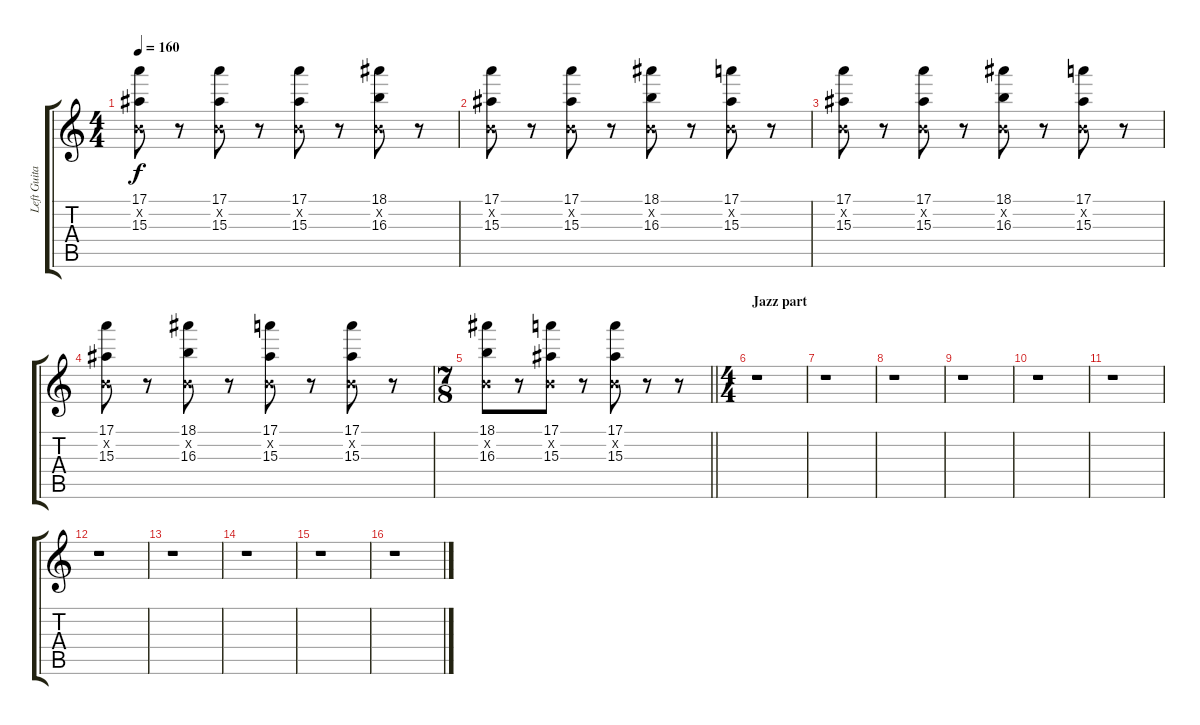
\track ("Left Guitar" "Left Guita") {instrument distortionguitar}
\staff {score tabs}
\tuning (E4 B3 G3 D3 A2 E2) {hide}
\ts (4 4)
\tempo 160
\clef g2
\ks c
(17.1 0.2{x} 15.3).8{dy f} r.8 (17.1 0.2{x} 15.3).8 r.8 (17.1 0.2{x} 15.3).8 r.8 (18.1 0.2{x} 16.3).8 r.8 |
(17.1 0.2{x} 15.3).8 r.8 (17.1 0.2{x} 15.3).8 r.8 (18.1 0.2{x} 16.3).8 r.8 (17.1 0.2{x} 15.3).8 r.8 |
(17.1 0.2{x} 15.3).8 r.8 (17.1 0.2{x} 15.3).8 r.8 (18.1 0.2{x} 16.3).8 r.8 (17.1 0.2{x} 15.3).8 r.8 |
(17.1 0.2{x} 15.3).8 r.8 (18.1 0.2{x} 16.3).8 r.8 (17.1 0.2{x} 15.3).8 r.8 (17.1 0.2{x} 15.3).8 r.8 |
\ts (7 8)
\barLineRight lightlight
(18.1 0.2{x} 16.3).8 r.8 (17.1 0.2{x} 15.3).8 r.8 (17.1 0.2{x} 15.3).8 r.8 r.8 |
\ts (4 4)
\section ("" "Jazz part")
r.1 |
r.1 |
r.1 |
r.1 |
r.1 |
r.1 |
r.1 |
r.1 |
r.1 |
r.1 |
r.1
